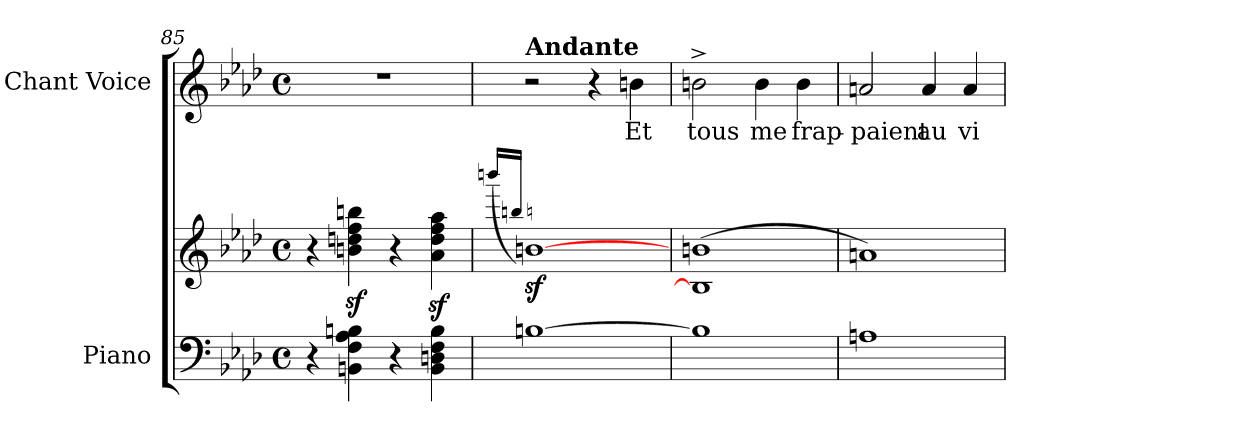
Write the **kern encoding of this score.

**kern	**kern	**kern	**text
*part2	*part2	*part1	*part1
*staff3	*staff2	*staff1	*staff1
*I"Piano	*	*I"Chant Voice	*
*I'Pno	*	*	*
*clefF4	*clefG2	*clefG2	*
*k[b-e-a-d-]	*k[b-e-a-d-]	*k[b-e-a-d-]	*
*M4/4	*M4/4	*M4/4	*
*met(c)	*met(c)	*met(c)	*
=85	=85	=85	=85
4r	4r	1r	.
4BBn\ 4F\ 4A-\ 4Bn\	4bn\z< 4ddn\z< 4ff\z< 4bbn\z<	.	.
4r	4r	.	.
4BB\ 4Dn\ 4F\ 4B\	4a-\z< 4dd\z< 4ff\z< 4aa-\z<	.	.
=86	=86	=86	=86
.	(16qbbbn/LL	.	.
.	16qbbn/JJ)	.	.
!	!	!LO:TX:a:B:t=Andante	!
!	!LO:TX:a:t=♮	!	!
[1Bn	[1bnz<	2r	.
.	.	4r	.
!	!	!	!LO:LY:b
.	.	4bn\	Et
!!LO:LB:g=z
=87	=87	=87	=87
*	*^	*	*
!	!	!	!	!LO:LY:b
1Bn]	(1bn	1B]	2bn^\	tous
!	!	!	!	!LO:LY:b
.	.	.	4b\	me
!	!	!	!	!LO:LY:b
.	.	.	4b\	frap-
*	*v	*v	*	*
=88	=88	=88	=88
!	!	!	!LO:LY:b
1An	1an)	2an/	-paient
!	!	!	!LO:LY:b
.	.	4a/	au
!	!	!	!LO:LY:b
.	.	4a/	vi-
=	=	=	=
*-	*-	*-	*-
